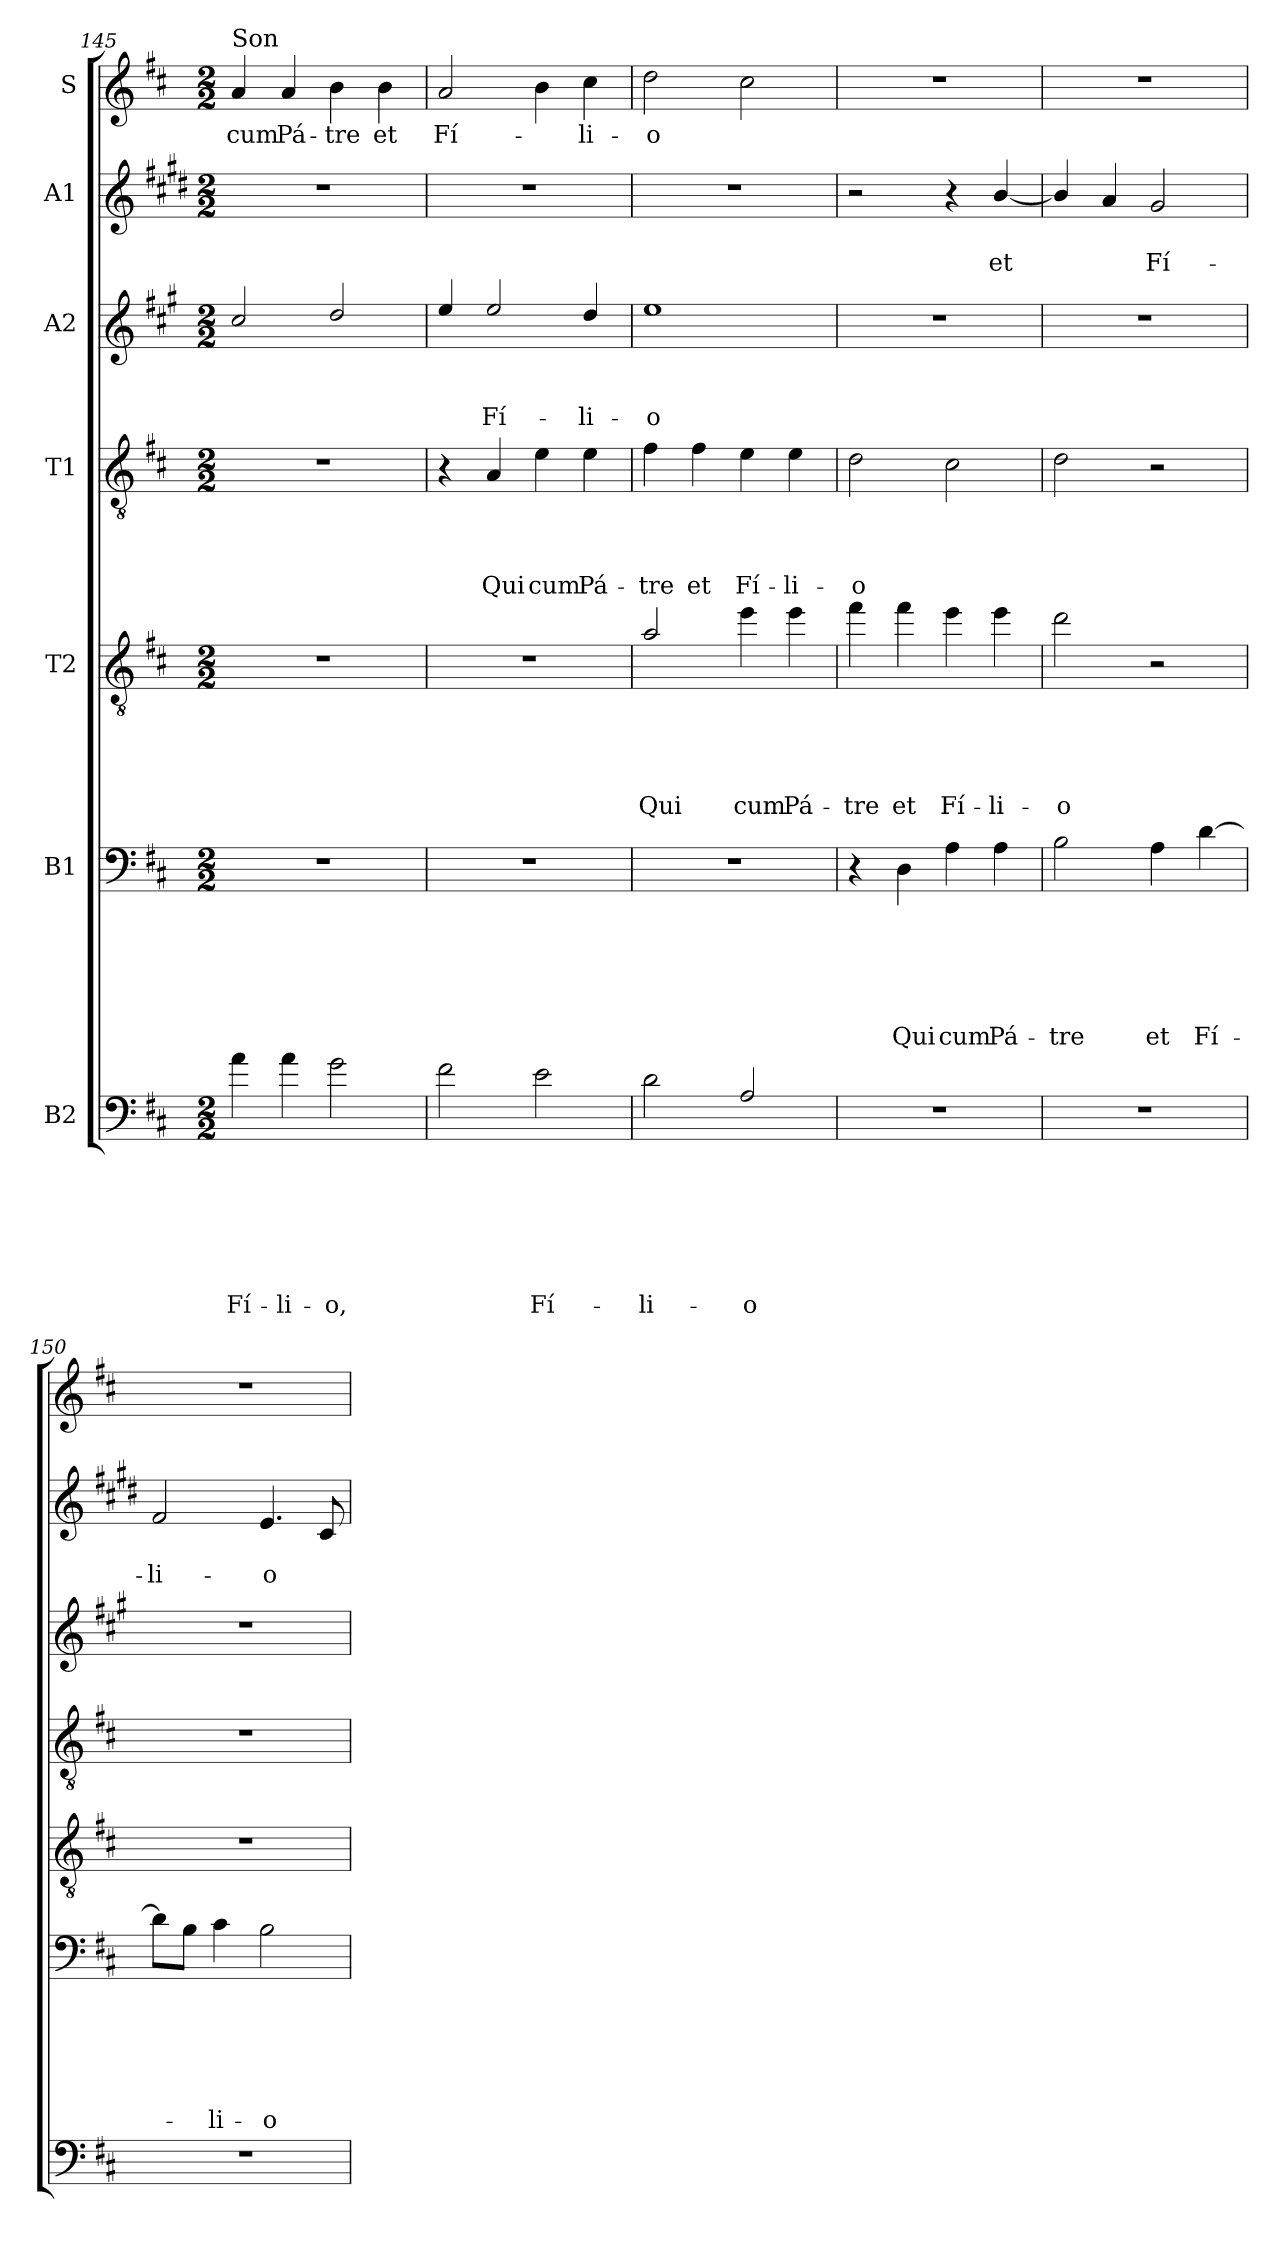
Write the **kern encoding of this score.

**kern	**text	**text	**text	**text	**text	**text	**text	**kern	**text	**text	**text	**text	**text	**text	**kern	**text	**text	**text	**text	**text	**kern	**text	**text	**text	**text	**kern	**text	**text	**text	**kern	**text	**text	**kern	**text
*part7	*part7	*part7	*part7	*part7	*part7	*part7	*part7	*part6	*part6	*part6	*part6	*part6	*part6	*part6	*part5	*part5	*part5	*part5	*part5	*part5	*part4	*part4	*part4	*part4	*part4	*part3	*part3	*part3	*part3	*part2	*part2	*part2	*part1	*part1
*staff7	*staff7	*staff7	*staff7	*staff7	*staff7	*staff7	*staff7	*staff6	*staff6	*staff6	*staff6	*staff6	*staff6	*staff6	*staff5	*staff5	*staff5	*staff5	*staff5	*staff5	*staff4	*staff4	*staff4	*staff4	*staff4	*staff3	*staff3	*staff3	*staff3	*staff2	*staff2	*staff2	*staff1	*staff1
*I"B2	*	*	*	*	*	*	*	*I"B1	*	*	*	*	*	*	*I"T2	*	*	*	*	*	*I"T1	*	*	*	*	*I"A2	*	*	*	*I"A1	*	*	*I"S	*
*clefF4	*	*	*	*	*	*	*	*clefF4	*	*	*	*	*	*	*clefGv2	*	*	*	*	*	*clefGv2	*	*	*	*	*clefG2	*	*	*	*clefG2	*	*	*clefG2	*
*ITrd7c12	*	*	*	*	*	*	*	*	*	*	*	*	*	*	*ITrd8c14	*	*	*	*	*	*	*	*	*	*	*ITrd4c7	*	*	*	*ITrd1c2	*	*	*	*
*k[f#c#]	*	*	*	*	*	*	*	*k[f#c#]	*	*	*	*	*	*	*k[f#c#]	*	*	*	*	*	*k[f#c#]	*	*	*	*	*k[f#c#]	*	*	*	*k[f#c#]	*	*	*k[f#c#]	*
*D:	*	*	*	*	*	*	*	*D:	*	*	*	*	*	*	*D:	*	*	*	*	*	*D:	*	*	*	*	*D:	*	*	*	*D:	*	*	*D:	*
*M2/2	*	*	*	*	*	*	*	*M2/2	*	*	*	*	*	*	*M2/2	*	*	*	*	*	*M2/2	*	*	*	*	*M2/2	*	*	*	*M2/2	*	*	*M2/2	*
=145	=145	=145	=145	=145	=145	=145	=145	=145	=145	=145	=145	=145	=145	=145	=145	=145	=145	=145	=145	=145	=145	=145	=145	=145	=145	=145	=145	=145	=145	=145	=145	=145	=145	=145
!	!	!	!	!	!	!	!	!	!	!	!	!	!	!	!	!	!	!	!	!	!	!	!	!	!	!	!	!	!	!	!	!	!LO:TX:a:t=Son	!
!	!	!	!	!	!	!	!LO:LY:b	!	!	!	!	!	!	!	!	!	!	!	!	!	!	!	!	!	!	!	!	!	!	!	!	!	!	!LO:LY:b
4A\	.	.	.	.	.	.	Fí-	1r	.	.	.	.	.	.	1r	.	.	.	.	.	1r	.	.	.	.	2f#/	.	.	.	1r	.	.	4a/	cum
!	!	!	!	!	!	!	!LO:LY:b	!	!	!	!	!	!	!	!	!	!	!	!	!	!	!	!	!	!	!	!	!	!	!	!	!	!	!LO:LY:b
4A\	.	.	.	.	.	.	-li-	.	.	.	.	.	.	.	.	.	.	.	.	.	.	.	.	.	.	.	.	.	.	.	.	.	4a/	Pá-
!	!	!	!	!	!	!	!LO:LY:b	!	!	!	!	!	!	!	!	!	!	!	!	!	!	!	!	!	!	!	!	!	!	!	!	!	!	!LO:LY:b
2G\	.	.	.	.	.	.	-o,	.	.	.	.	.	.	.	.	.	.	.	.	.	.	.	.	.	.	2g/	.	.	.	.	.	.	4b\	-tre
!	!	!	!	!	!	!	!	!	!	!	!	!	!	!	!	!	!	!	!	!	!	!	!	!	!	!	!	!	!	!	!	!	!	!LO:LY:b
.	.	.	.	.	.	.	.	.	.	.	.	.	.	.	.	.	.	.	.	.	.	.	.	.	.	.	.	.	.	.	.	.	4b\	et
=146	=146	=146	=146	=146	=146	=146	=146	=146	=146	=146	=146	=146	=146	=146	=146	=146	=146	=146	=146	=146	=146	=146	=146	=146	=146	=146	=146	=146	=146	=146	=146	=146	=146	=146
!	!	!	!	!	!	!	!	!	!	!	!	!	!	!	!	!	!	!	!	!	!	!	!	!	!	!	!	!	!	!	!	!	!	!LO:LY:b
2F#\	.	.	.	.	.	.	.	1r	.	.	.	.	.	.	1r	.	.	.	.	.	4r	.	.	.	.	4a/	.	.	.	1r	.	.	2a/	Fí-
!	!	!	!	!	!	!	!	!	!	!	!	!	!	!	!	!	!	!	!	!	!	!	!	!	!LO:LY:b	!	!	!	!LO:LY:b	!	!	!	!	!
.	.	.	.	.	.	.	.	.	.	.	.	.	.	.	.	.	.	.	.	.	4A/	.	.	.	Qui	2a/	.	.	Fí-	.	.	.	.	.
!	!	!	!	!	!	!	!LO:LY:b	!	!	!	!	!	!	!	!	!	!	!	!	!	!	!	!	!	!LO:LY:b	!	!	!	!	!	!	!	!	!
2E\	.	.	.	.	.	.	Fí-	.	.	.	.	.	.	.	.	.	.	.	.	.	4e\	.	.	.	cum	.	.	.	.	.	.	.	4b\	.
!	!	!	!	!	!	!	!	!	!	!	!	!	!	!	!	!	!	!	!	!	!	!	!	!	!LO:LY:b	!	!	!	!LO:LY:b	!	!	!	!	!LO:LY:b
.	.	.	.	.	.	.	.	.	.	.	.	.	.	.	.	.	.	.	.	.	4e\	.	.	.	Pá-	4g/	.	.	-li-	.	.	.	4cc#\	-li-
=147	=147	=147	=147	=147	=147	=147	=147	=147	=147	=147	=147	=147	=147	=147	=147	=147	=147	=147	=147	=147	=147	=147	=147	=147	=147	=147	=147	=147	=147	=147	=147	=147	=147	=147
!	!	!	!	!	!	!	!LO:LY:b	!	!	!	!	!	!	!	!	!	!	!	!	!LO:LY:b	!	!	!	!	!LO:LY:b	!	!	!	!LO:LY:b	!	!	!	!	!LO:LY:b
2D\	.	.	.	.	.	.	-li-	1r	.	.	.	.	.	.	2A/	.	.	.	.	Qui	4f#\	.	.	.	-tre	1a	.	.	-o	1r	.	.	2dd\	-o
!	!	!	!	!	!	!	!	!	!	!	!	!	!	!	!	!	!	!	!	!	!	!	!	!	!LO:LY:b	!	!	!	!	!	!	!	!	!
.	.	.	.	.	.	.	.	.	.	.	.	.	.	.	.	.	.	.	.	.	4f#\	.	.	.	et	.	.	.	.	.	.	.	.	.
!	!	!	!	!	!	!	!LO:LY:b	!	!	!	!	!	!	!	!	!	!	!	!	!LO:LY:b	!	!	!	!	!LO:LY:b	!	!	!	!	!	!	!	!	!
2AA/	.	.	.	.	.	.	-o	.	.	.	.	.	.	.	4e\	.	.	.	.	cum	4e\	.	.	.	Fí-	.	.	.	.	.	.	.	2cc#\	.
!	!	!	!	!	!	!	!	!	!	!	!	!	!	!	!	!	!	!	!	!LO:LY:b	!	!	!	!	!LO:LY:b	!	!	!	!	!	!	!	!	!
.	.	.	.	.	.	.	.	.	.	.	.	.	.	.	4e\	.	.	.	.	Pá-	4e\	.	.	.	-li-	.	.	.	.	.	.	.	.	.
!!LO:PB:g=z
=148	=148	=148	=148	=148	=148	=148	=148	=148	=148	=148	=148	=148	=148	=148	=148	=148	=148	=148	=148	=148	=148	=148	=148	=148	=148	=148	=148	=148	=148	=148	=148	=148	=148	=148
!	!	!	!	!	!	!	!	!	!	!	!	!	!	!	!	!	!	!	!	!LO:LY:b	!	!	!	!	!LO:LY:b	!	!	!	!	!	!	!	!	!
1r	.	.	.	.	.	.	.	4r	.	.	.	.	.	.	4f#\	.	.	.	.	-tre	2d\	.	.	.	-o	1r	.	.	.	2r	.	.	1r	.
!	!	!	!	!	!	!	!	!	!	!	!	!	!	!LO:LY:b	!	!	!	!	!	!LO:LY:b	!	!	!	!	!	!	!	!	!	!	!	!	!	!
.	.	.	.	.	.	.	.	4D\	.	.	.	.	.	Qui	4f#\	.	.	.	.	et	.	.	.	.	.	.	.	.	.	.	.	.	.	.
!	!	!	!	!	!	!	!	!	!	!	!	!	!	!LO:LY:b	!	!	!	!	!	!LO:LY:b	!	!	!	!	!	!	!	!	!	!	!	!	!	!
.	.	.	.	.	.	.	.	4A\	.	.	.	.	.	cum	4e\	.	.	.	.	Fí-	2c#\	.	.	.	.	.	.	.	.	4r	.	.	.	.
!	!	!	!	!	!	!	!	!	!	!	!	!	!	!LO:LY:b	!	!	!	!	!	!LO:LY:b	!	!	!	!	!	!	!	!	!	!	!	!LO:LY:b	!	!
.	.	.	.	.	.	.	.	4A\	.	.	.	.	.	Pá-	4e\	.	.	.	.	-li-	.	.	.	.	.	.	.	.	.	[4a/	.	et	.	.
=149	=149	=149	=149	=149	=149	=149	=149	=149	=149	=149	=149	=149	=149	=149	=149	=149	=149	=149	=149	=149	=149	=149	=149	=149	=149	=149	=149	=149	=149	=149	=149	=149	=149	=149
!	!	!	!	!	!	!	!	!	!	!	!	!	!	!LO:LY:b	!	!	!	!	!	!LO:LY:b	!	!	!	!	!	!	!	!	!	!	!	!	!	!
1r	.	.	.	.	.	.	.	2B\	.	.	.	.	.	-tre	2d\	.	.	.	.	-o	2d\	.	.	.	.	1r	.	.	.	4a/]	.	.	1r	.
.	.	.	.	.	.	.	.	.	.	.	.	.	.	.	.	.	.	.	.	.	.	.	.	.	.	.	.	.	.	4g/	.	.	.	.
!	!	!	!	!	!	!	!	!	!	!	!	!	!	!LO:LY:b	!	!	!	!	!	!	!	!	!	!	!	!	!	!	!	!	!	!LO:LY:b	!	!
.	.	.	.	.	.	.	.	4A\	.	.	.	.	.	et	2r	.	.	.	.	.	2r	.	.	.	.	.	.	.	.	2f#/	.	Fí-	.	.
!	!	!	!	!	!	!	!	!	!	!	!	!	!	!LO:LY:b	!	!	!	!	!	!	!	!	!	!	!	!	!	!	!	!	!	!	!	!
.	.	.	.	.	.	.	.	[4d\	.	.	.	.	.	Fí-	.	.	.	.	.	.	.	.	.	.	.	.	.	.	.	.	.	.	.	.
=150	=150	=150	=150	=150	=150	=150	=150	=150	=150	=150	=150	=150	=150	=150	=150	=150	=150	=150	=150	=150	=150	=150	=150	=150	=150	=150	=150	=150	=150	=150	=150	=150	=150	=150
!	!	!	!	!	!	!	!	!	!	!	!	!	!	!	!	!	!	!	!	!	!	!	!	!	!	!	!	!	!	!	!	!LO:LY:b	!	!
1r	.	.	.	.	.	.	.	8d\L]	.	.	.	.	.	.	1r	.	.	.	.	.	1r	.	.	.	.	1r	.	.	.	2e/	.	-li-	1r	.
.	.	.	.	.	.	.	.	8B\J	.	.	.	.	.	.	.	.	.	.	.	.	.	.	.	.	.	.	.	.	.	.	.	.	.	.
!	!	!	!	!	!	!	!	!	!	!	!	!	!	!LO:LY:b	!	!	!	!	!	!	!	!	!	!	!	!	!	!	!	!	!	!	!	!
.	.	.	.	.	.	.	.	4c#\	.	.	.	.	.	-li-	.	.	.	.	.	.	.	.	.	.	.	.	.	.	.	.	.	.	.	.
!	!	!	!	!	!	!	!	!	!	!	!	!	!	!LO:LY:b	!	!	!	!	!	!	!	!	!	!	!	!	!	!	!	!	!	!LO:LY:b	!	!
.	.	.	.	.	.	.	.	2B\	.	.	.	.	.	-o	.	.	.	.	.	.	.	.	.	.	.	.	.	.	.	4.d/	.	-o	.	.
.	.	.	.	.	.	.	.	.	.	.	.	.	.	.	.	.	.	.	.	.	.	.	.	.	.	.	.	.	.	8B/	.	.	.	.
=	=	=	=	=	=	=	=	=	=	=	=	=	=	=	=	=	=	=	=	=	=	=	=	=	=	=	=	=	=	=	=	=	=	=
*-	*-	*-	*-	*-	*-	*-	*-	*-	*-	*-	*-	*-	*-	*-	*-	*-	*-	*-	*-	*-	*-	*-	*-	*-	*-	*-	*-	*-	*-	*-	*-	*-	*-	*-
